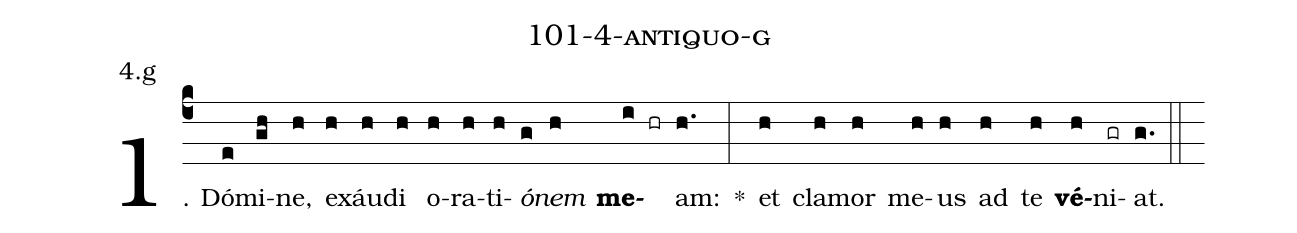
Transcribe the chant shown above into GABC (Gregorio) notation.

name: 101-4-antiquo-g;
annotation: 4.g;
%%
(c4)1. Dó(e)mi(gh)ne,(h) ex(h)áu(h)di(h) o(h)ra(h)ti(h)<i>ó</i>(g)<i>nem</i>(h) <b>me</b>(i hr)am:(h.) *(:) et(h) cla(h)mor(h) me(h)us(h) ad(h) te(h) <b>vé</b>(h)ni(gr)at.(g.) (::)
